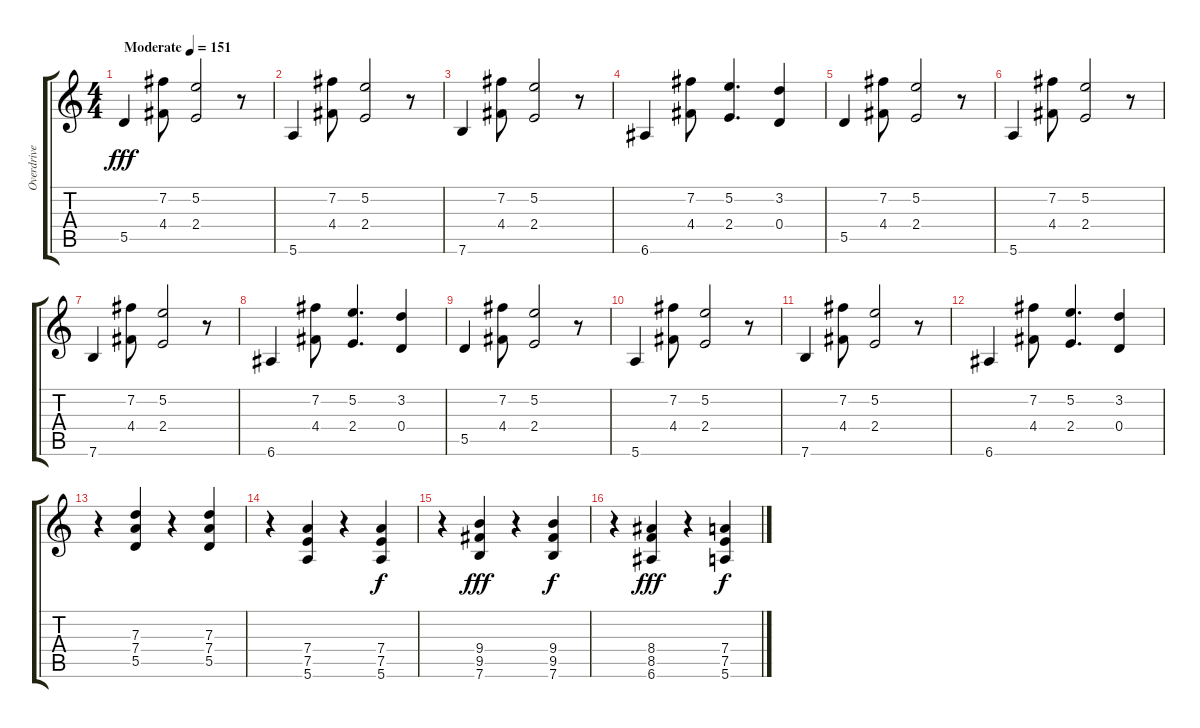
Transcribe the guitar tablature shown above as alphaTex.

\track ("Overdrive Guitar" "Overdrive ") {instrument overdrivenguitar}
\staff {score tabs}
\tuning (E4 B3 G3 D3 A2 E2) {hide}
\ts (4 4)
\tempo (151 "Moderate")
\clef g2
\ks c
5.5.4{dy fff instrument overdrivenguitar} (7.2 4.4).8 (5.2 2.4).2 r.8 |
5.6.4 (7.2 4.4).8 (5.2 2.4).2 r.8 |
7.6.4 (7.2 4.4).8 (5.2 2.4).2 r.8 |
6.6.4 (7.2 4.4).8 (5.2 2.4).4{d} (3.2 0.4).4 |
5.5.4 (7.2 4.4).8 (5.2 2.4).2 r.8 |
5.6.4 (7.2 4.4).8 (5.2 2.4).2 r.8 |
7.6.4 (7.2 4.4).8 (5.2 2.4).2 r.8 |
6.6.4 (7.2 4.4).8 (5.2 2.4).4{d} (3.2 0.4).4 |
5.5.4 (7.2 4.4).8 (5.2 2.4).2 r.8 |
5.6.4 (7.2 4.4).8 (5.2 2.4).2 r.8 |
7.6.4 (7.2 4.4).8 (5.2 2.4).2 r.8 |
6.6.4 (7.2 4.4).8 (5.2 2.4).4{d} (3.2 0.4).4 |
r.4 (7.3 7.4 5.5).4 r.4 (7.3 7.4 5.5).4 |
r.4 (7.4 7.5 5.6).4 r.4 (7.4 7.5 5.6).4{dy f} |
r.4 (9.4 9.5 7.6).4{dy fff} r.4 (9.4 9.5 7.6).4{dy f} |
r.4 (8.4 8.5 6.6).4{dy fff} r.4 (7.4 7.5 5.6).4{dy f}
